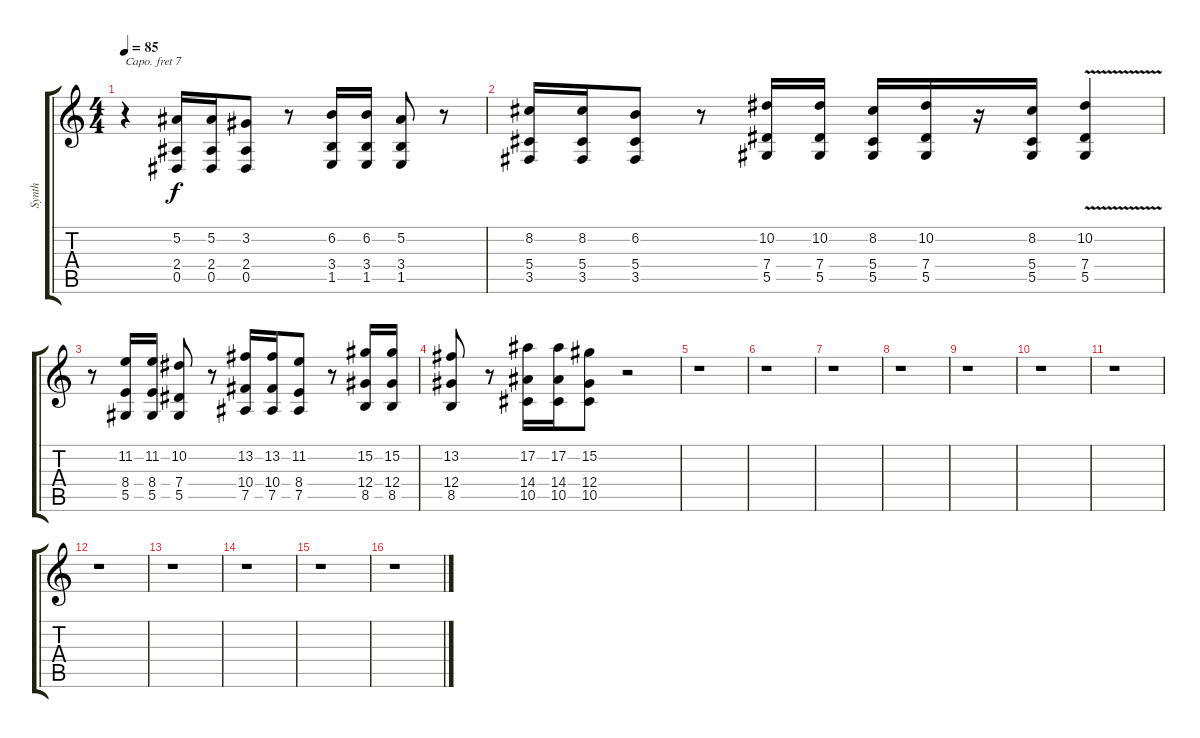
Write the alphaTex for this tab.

\track ("Synth" "Synth") {instrument tremolostrings}
\staff {score tabs}
\capo 7
\tuning (Eb4 Bb3 Gb3 Db3 Ab2 Eb2) {hide}
\ts (4 4)
\tempo 85
\clef g2
\ks c
r.4{dy f} (5.2 2.4 0.5).16 (5.2 2.4 0.5).16 (3.2 2.4 0.5).8 r.8 (6.2 3.4 1.5).16 (6.2 3.4 1.5).16 (5.2 3.4 1.5).8 r.8 |
(8.2 5.4 3.5).16 (8.2 5.4 3.5).16 (6.2 5.4 3.5).8 r.8 (10.2 7.4 5.5).16 (10.2 7.4 5.5).16 (8.2 5.4 5.5).16 (10.2 7.4 5.5).16 r.16 (8.2 5.4 5.5).16 (10.2 7.4{v} 5.5).4 |
r.8 (11.2 8.4 5.5).16 (11.2 8.4 5.5).16 (10.2 7.4 5.5).8 r.8 (13.2 10.4 7.5).16 (13.2 10.4 7.5).16 (11.2 8.4 7.5).8 r.8 (15.2 12.4 8.5).16 (15.2 12.4 8.5).16 |
(13.2 12.4 8.5).8 r.8 (17.2 14.4 10.5).16 (17.2 14.4 10.5).16 (15.2 12.4 10.5).8 r.2 |
r.1 |
r.1 |
r.1 |
r.1 |
r.1 |
r.1 |
r.1 |
r.1 |
r.1 |
r.1 |
r.1 |
r.1
